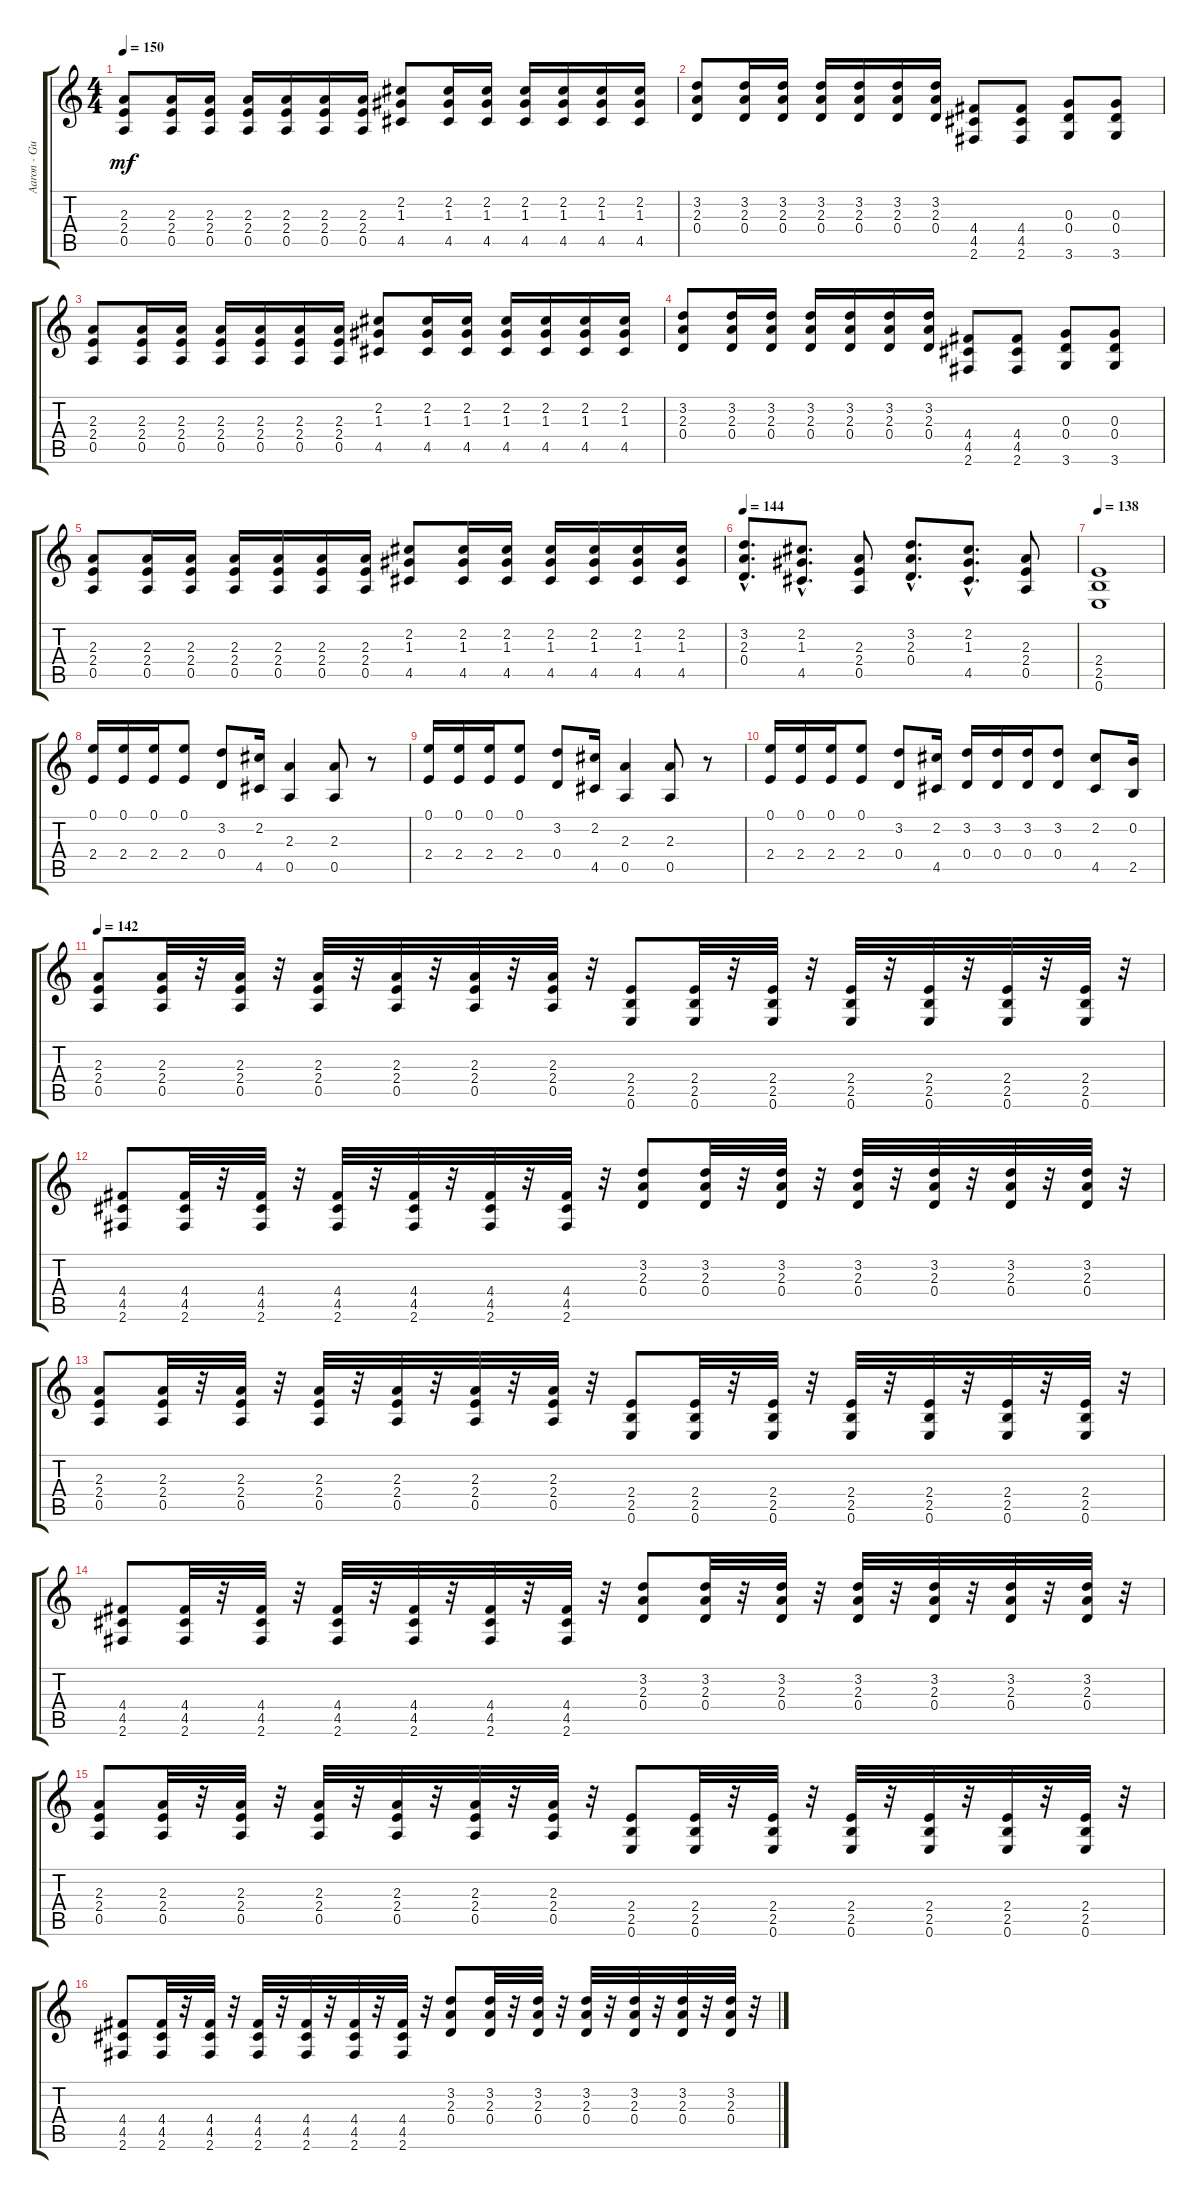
\track ("Aaron - Guitar 2" "Aaron - Gu") {instrument distortionguitar}
\staff {score tabs}
\tuning (E4 B3 G3 D3 A2 E2) {hide}
\ts (4 4)
\tempo 150
\clef g2
\ks c
(2.3 2.4 0.5).8{dy mf} (2.3 2.4 0.5).16 (2.3 2.4 0.5).16 (2.3 2.4 0.5).16 (2.3 2.4 0.5).16 (2.3 2.4 0.5).16 (2.3 2.4 0.5).16 (2.2 1.3 4.5).8 (2.2 1.3 4.5).16 (2.2 1.3 4.5).16 (2.2 1.3 4.5).16 (2.2 1.3 4.5).16 (2.2 1.3 4.5).16 (2.2 1.3 4.5).16 |
(3.2 2.3 0.4).8 (3.2 2.3 0.4).16 (3.2 2.3 0.4).16 (3.2 2.3 0.4).16 (3.2 2.3 0.4).16 (3.2 2.3 0.4).16 (3.2 2.3 0.4).16 (4.4 4.5 2.6).8 (4.4 4.5 2.6).8 (0.3 0.4 3.6).8 (0.3 0.4 3.6).8 |
(2.3 2.4 0.5).8 (2.3 2.4 0.5).16 (2.3 2.4 0.5).16 (2.3 2.4 0.5).16 (2.3 2.4 0.5).16 (2.3 2.4 0.5).16 (2.3 2.4 0.5).16 (2.2 1.3 4.5).8 (2.2 1.3 4.5).16 (2.2 1.3 4.5).16 (2.2 1.3 4.5).16 (2.2 1.3 4.5).16 (2.2 1.3 4.5).16 (2.2 1.3 4.5).16 |
(3.2 2.3 0.4).8 (3.2 2.3 0.4).16 (3.2 2.3 0.4).16 (3.2 2.3 0.4).16 (3.2 2.3 0.4).16 (3.2 2.3 0.4).16 (3.2 2.3 0.4).16 (4.4 4.5 2.6).8 (4.4 4.5 2.6).8 (0.3 0.4 3.6).8 (0.3 0.4 3.6).8 |
(2.3 2.4 0.5).8 (2.3 2.4 0.5).16 (2.3 2.4 0.5).16 (2.3 2.4 0.5).16 (2.3 2.4 0.5).16 (2.3 2.4 0.5).16 (2.3 2.4 0.5).16 (2.2 1.3 4.5).8 (2.2 1.3 4.5).16 (2.2 1.3 4.5).16 (2.2 1.3 4.5).16 (2.2 1.3 4.5).16 (2.2 1.3 4.5).16 (2.2 1.3 4.5).16 |
\tempo 144
(3.2{hac} 2.3{hac} 0.4{hac}).8{d} (2.2{hac} 1.3{hac} 4.5{hac}).8{d} (2.3 2.4 0.5).8 (3.2{hac} 2.3{hac} 0.4{hac}).8{d} (2.2{hac} 1.3{hac} 4.5{hac}).8{d} (2.3 2.4 0.5).8 |
\tempo 138
(2.4 2.5 0.6).1 |
(0.1 2.4).16 (0.1 2.4).16 (0.1 2.4).16 (0.1 2.4).8 (3.2 0.4).8 (2.2 4.5).16 (2.3 0.5).4 (2.3 0.5).8 r.8 |
(0.1 2.4).16 (0.1 2.4).16 (0.1 2.4).16 (0.1 2.4).8 (3.2 0.4).8 (2.2 4.5).16 (2.3 0.5).4 (2.3 0.5).8 r.8 |
(0.1 2.4).16 (0.1 2.4).16 (0.1 2.4).16 (0.1 2.4).8 (3.2 0.4).8 (2.2 4.5).16 (3.2 0.4).16 (3.2 0.4).16 (3.2 0.4).16 (3.2 0.4).8 (2.2 4.5).8 (0.2 2.5).16 |
\tempo 142
(2.3 2.4 0.5).8 (2.3 2.4 0.5).32 r.32 (2.3 2.4 0.5).32 r.32 (2.3 2.4 0.5).32 r.32 (2.3 2.4 0.5).32 r.32 (2.3 2.4 0.5).32 r.32 (2.3 2.4 0.5).32 r.32 (2.4 2.5 0.6).8 (2.4 2.5 0.6).32 r.32 (2.4 2.5 0.6).32 r.32 (2.4 2.5 0.6).32 r.32 (2.4 2.5 0.6).32 r.32 (2.4 2.5 0.6).32 r.32 (2.4 2.5 0.6).32 r.32 |
(4.4 4.5 2.6).8 (4.4 4.5 2.6).32 r.32 (4.4 4.5 2.6).32 r.32 (4.4 4.5 2.6).32 r.32 (4.4 4.5 2.6).32 r.32 (4.4 4.5 2.6).32 r.32 (4.4 4.5 2.6).32 r.32 (3.2 2.3 0.4).8 (3.2 2.3 0.4).32 r.32 (3.2 2.3 0.4).32 r.32 (3.2 2.3 0.4).32 r.32 (3.2 2.3 0.4).32 r.32 (3.2 2.3 0.4).32 r.32 (3.2 2.3 0.4).32 r.32 |
(2.3 2.4 0.5).8 (2.3 2.4 0.5).32 r.32 (2.3 2.4 0.5).32 r.32 (2.3 2.4 0.5).32 r.32 (2.3 2.4 0.5).32 r.32 (2.3 2.4 0.5).32 r.32 (2.3 2.4 0.5).32 r.32 (2.4 2.5 0.6).8 (2.4 2.5 0.6).32 r.32 (2.4 2.5 0.6).32 r.32 (2.4 2.5 0.6).32 r.32 (2.4 2.5 0.6).32 r.32 (2.4 2.5 0.6).32 r.32 (2.4 2.5 0.6).32 r.32 |
(4.4 4.5 2.6).8 (4.4 4.5 2.6).32 r.32 (4.4 4.5 2.6).32 r.32 (4.4 4.5 2.6).32 r.32 (4.4 4.5 2.6).32 r.32 (4.4 4.5 2.6).32 r.32 (4.4 4.5 2.6).32 r.32 (3.2 2.3 0.4).8 (3.2 2.3 0.4).32 r.32 (3.2 2.3 0.4).32 r.32 (3.2 2.3 0.4).32 r.32 (3.2 2.3 0.4).32 r.32 (3.2 2.3 0.4).32 r.32 (3.2 2.3 0.4).32 r.32 |
(2.3 2.4 0.5).8 (2.3 2.4 0.5).32 r.32 (2.3 2.4 0.5).32 r.32 (2.3 2.4 0.5).32 r.32 (2.3 2.4 0.5).32 r.32 (2.3 2.4 0.5).32 r.32 (2.3 2.4 0.5).32 r.32 (2.4 2.5 0.6).8 (2.4 2.5 0.6).32 r.32 (2.4 2.5 0.6).32 r.32 (2.4 2.5 0.6).32 r.32 (2.4 2.5 0.6).32 r.32 (2.4 2.5 0.6).32 r.32 (2.4 2.5 0.6).32 r.32 |
(4.4 4.5 2.6).8 (4.4 4.5 2.6).32 r.32 (4.4 4.5 2.6).32 r.32 (4.4 4.5 2.6).32 r.32 (4.4 4.5 2.6).32 r.32 (4.4 4.5 2.6).32 r.32 (4.4 4.5 2.6).32 r.32 (3.2 2.3 0.4).8 (3.2 2.3 0.4).32 r.32 (3.2 2.3 0.4).32 r.32 (3.2 2.3 0.4).32 r.32 (3.2 2.3 0.4).32 r.32 (3.2 2.3 0.4).32 r.32 (3.2 2.3 0.4).32 r.32
